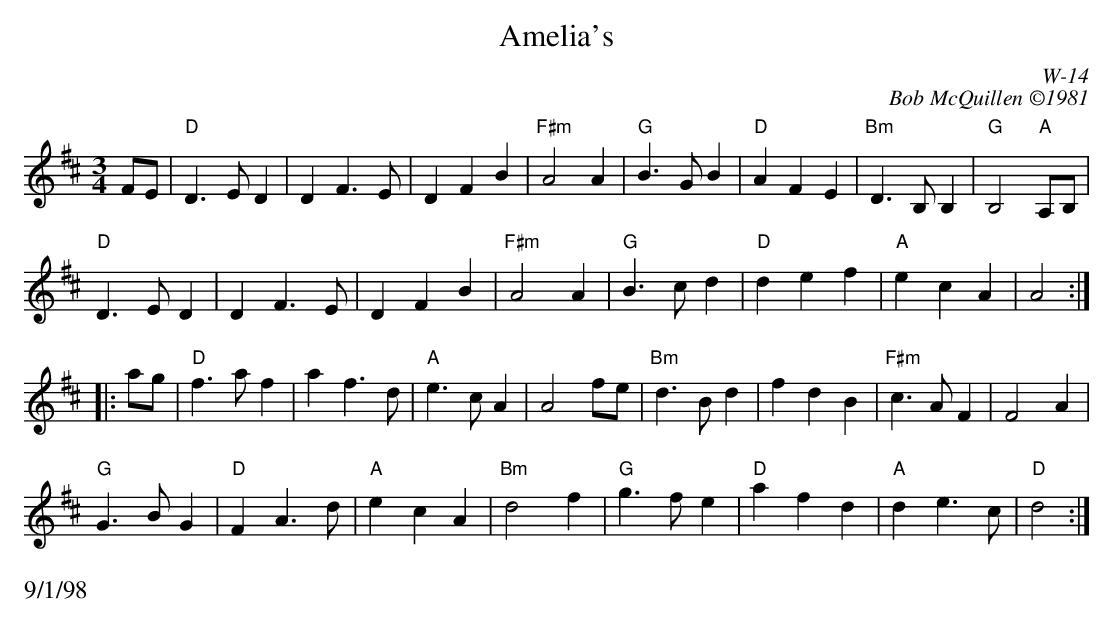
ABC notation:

X:1
T: Amelia's
C: W-14
C: Bob McQuillen \2511981
M: 3/4
K: D
FE| "D"D3 E D2| D2 F3 E| D2 F2 B2| "F#m"A4 A2|\
    "G"B3 G B2| "D"A2 F2 E2| "Bm"D3 B, B,2| "G"B,4 "A"A,B,|
    "D"D3 E D2| D2 F3 E| D2 F2 B2| "F#m"A4 A2|\
    "G"B3 c d2| "D"d2 e2 f2| "A"e2 c2 A2| A4:|
|:\
ag| "D"f3 a f2| a2 f3 d| "A"e3 c A2| A4 fe|\
    "Bm"d3 B d2| f2 d2 B2| "F#m"c3 A F2| F4 A2|
    "G"G3 B G2| "D"F2 A3 d| "A"e2 c2 A2| "Bm"d4 f2|\
    "G"g3 f e2| "D"a2 f2 d2| "A"d2 e3 c| "D"d4:|
